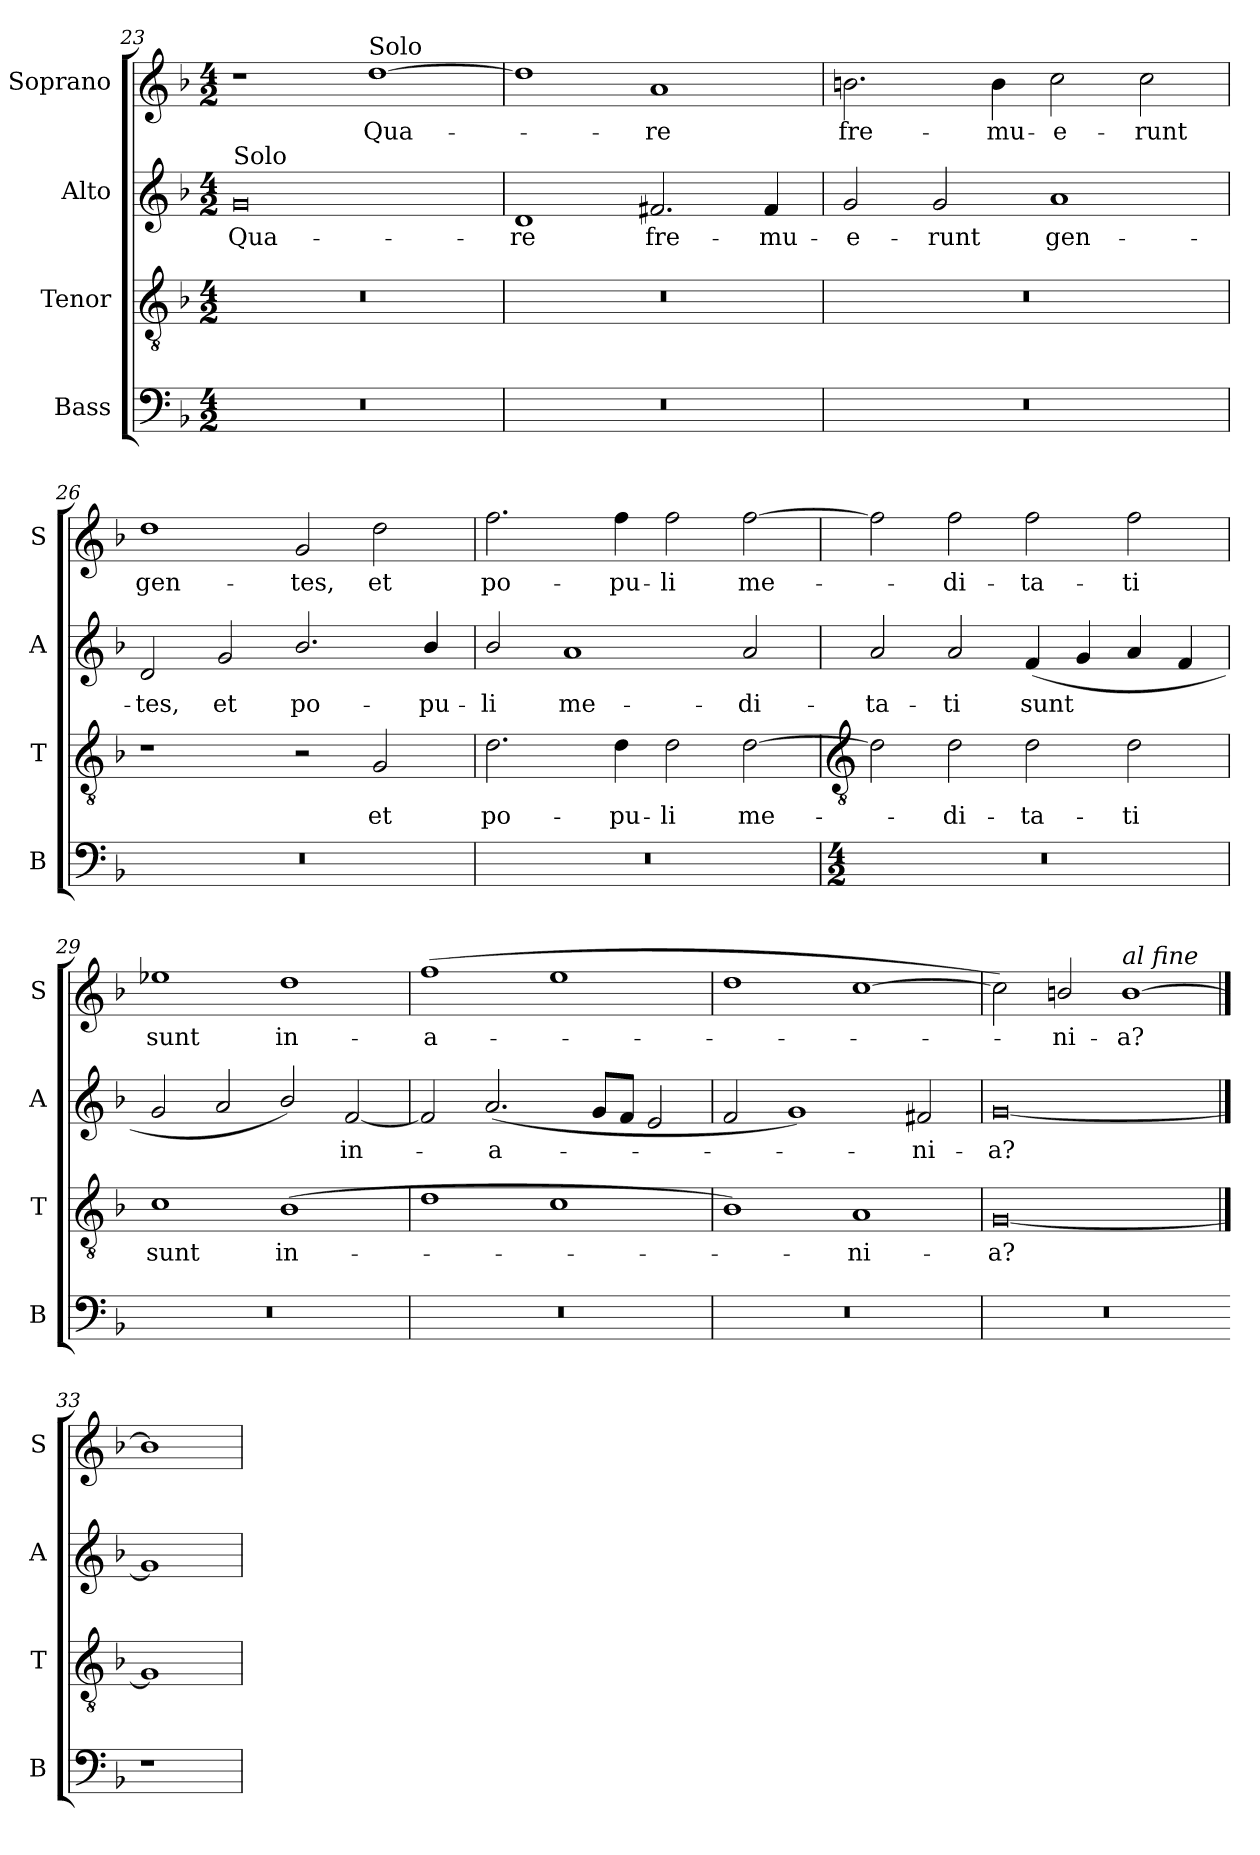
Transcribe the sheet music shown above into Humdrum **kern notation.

**kern	**kern	**text	**kern	**text	**kern	**text
*part4	*part3	*part3	*part2	*part2	*part1	*part1
*staff4	*staff3	*staff3	*staff2	*staff2	*staff1	*staff1
*I"Bass	*I"Tenor	*	*I"Alto	*	*I"Soprano	*
*I'B	*I'T	*	*I'A	*	*I'S	*
!!LO:LB:g=z
*clefF4	*clefGv2	*	*clefG2	*	*clefG2	*
*k[b-]	*k[b-]	*	*k[b-]	*	*k[b-]	*
*F:	*F:	*	*F:	*	*F:	*
*M4/2	*M4/2	*	*M4/2	*	*M4/2	*
=23	=23	=23	=23	=23	=23	=23
!	!	!	!LO:TX:a:t=Solo	!	!	!
!	!	!	!	!LO:LY:b	!	!
0r	0r	.	0g	Qua-	1r	.
!	!	!	!	!	!LO:TX:a:t=Solo	!
!	!	!	!	!	!	!LO:LY:b
.	.	.	.	.	[1dd	Qua-
=24	=24	=24	=24	=24	=24	=24
!	!	!	!	!LO:LY:b	!	!
0r	0r	.	1d	-re	1dd]	.
!	!	!	!	!LO:LY:b	!	!LO:LY:b
.	.	.	2.f#X	fre-	1a	re
!	!	!	!	!LO:LY:b	!	!
.	.	.	4f#	-mu-	.	.
=25	=25	=25	=25	=25	=25	=25
!	!	!	!	!LO:LY:b	!	!LO:LY:b
0r	0r	.	2g	-e-	2.bn	fre-
!	!	!	!	!LO:LY:b	!	!
.	.	.	2g	-runt	.	.
!	!	!	!	!	!	!LO:LY:b
.	.	.	.	.	4b	-mu-
!	!	!	!	!LO:LY:b	!	!LO:LY:b
.	.	.	1a	gen-	2cc	-e-
!	!	!	!	!	!	!LO:LY:b
.	.	.	.	.	2cc	-runt
=26	=26	=26	=26	=26	=26	=26
!	!	!	!	!LO:LY:b	!	!LO:LY:b
0r	1r	.	2d	-tes,	1dd	gen-
!	!	!	!	!LO:LY:b	!	!
.	.	.	2g	et	.	.
!	!	!	!	!LO:LY:b	!	!LO:LY:b
.	2r	.	2.b-/	po-	2g	-tes,
!	!	!LO:LY:b	!	!	!	!LO:LY:b
.	2G	et	.	.	2dd	et
!	!	!	!	!LO:LY:b	!	!
.	.	.	4b-/	-pu-	.	.
=27	=27	=27	=27	=27	=27	=27
!	!	!LO:LY:b	!	!LO:LY:b	!	!LO:LY:b
0r	2.d	po-	2b-/	-li	2.ff	po-
!	!	!	!	!LO:LY:b	!	!
.	.	.	1a	me-	.	.
!	!	!LO:LY:b	!	!	!	!LO:LY:b
.	4d	-pu-	.	.	4ff	-pu-
!	!	!LO:LY:b	!	!	!	!LO:LY:b
.	2d	-li	.	.	2ff	-li
!	!	!LO:LY:b	!	!LO:LY:b	!	!LO:LY:b
.	[2d	me-	2a	-di-	[2ff	me-
!!LO:LB:g=z
=28	=28	=28	=28	=28	=28	=28
*	*clefGv2	*	*	*	*	*
*M4/2	*	*	*	*	*	*
!	!	!	!	!LO:LY:b	!	!
0r	2d]	.	2a	-ta-	2ff]	.
!	!	!LO:LY:b	!	!LO:LY:b	!	!LO:LY:b
.	2d	di-	2a	-ti	2ff	di-
!	!	!LO:LY:b	!	!LO:LY:b	!	!LO:LY:b
.	2d	-ta-	(<4f	sunt	2ff	-ta-
.	.	.	4g	.	.	.
!	!	!LO:LY:b	!	!	!	!LO:LY:b
.	2d	-ti	4a	.	2ff	-ti
.	.	.	4f	.	.	.
=29	=29	=29	=29	=29	=29	=29
!	!	!LO:LY:b	!	!	!	!LO:LY:b
0r	1c	sunt	2g	.	1ee-	sunt
.	.	.	2a	.	.	.
!	!	!LO:LY:b	!	!	!	!LO:LY:b
.	(>1B-	in-	2b-/)	.	1dd	in-
!	!	!	!	!LO:LY:b	!	!
.	.	.	[2f	in-	.	.
=30	=30	=30	=30	=30	=30	=30
!	!	!	!	!	!	!LO:LY:b
0r	1d	.	2f]	.	(>1ff	-a-
!	!	!	!	!LO:LY:b	!	!
.	.	.	(<2.a	a-	.	.
.	1c	.	.	.	1ee	.
.	.	.	8gL	.	.	.
.	.	.	8fJ	.	.	.
.	.	.	2e	.	.	.
=31	=31	=31	=31	=31	=31	=31
0r	1B-)	.	2f	.	1dd	.
.	.	.	1g)	.	.	.
!	!	!LO:LY:b	!	!	!	!
.	1A	ni-	.	.	[1cc	.
!	!	!	!	!LO:LY:b	!	!
.	.	.	2f#X	ni-	.	.
=32	=32	=32	=32	=32	=32	=32
!	!	!LO:LY:b	!	!LO:LY:b	!	!
0r	[0G	-a?	[0g	-a?	2cc])	.
!	!	!	!	!	!	!LO:LY:b
.	.	.	.	.	2bn/	ni-
!	!	!	!	!	!LO:TX:a:i:t=al fine	!
!	!	!	!	!	!	!LO:LY:b
.	.	.	.	.	[1b	-a?
=33	==33	==33	==33	==33	==33	==33
1r	1G]	.	1g]	.	1b]	.
=	=	=	=	=	=	=
*-	*-	*-	*-	*-	*-	*-
